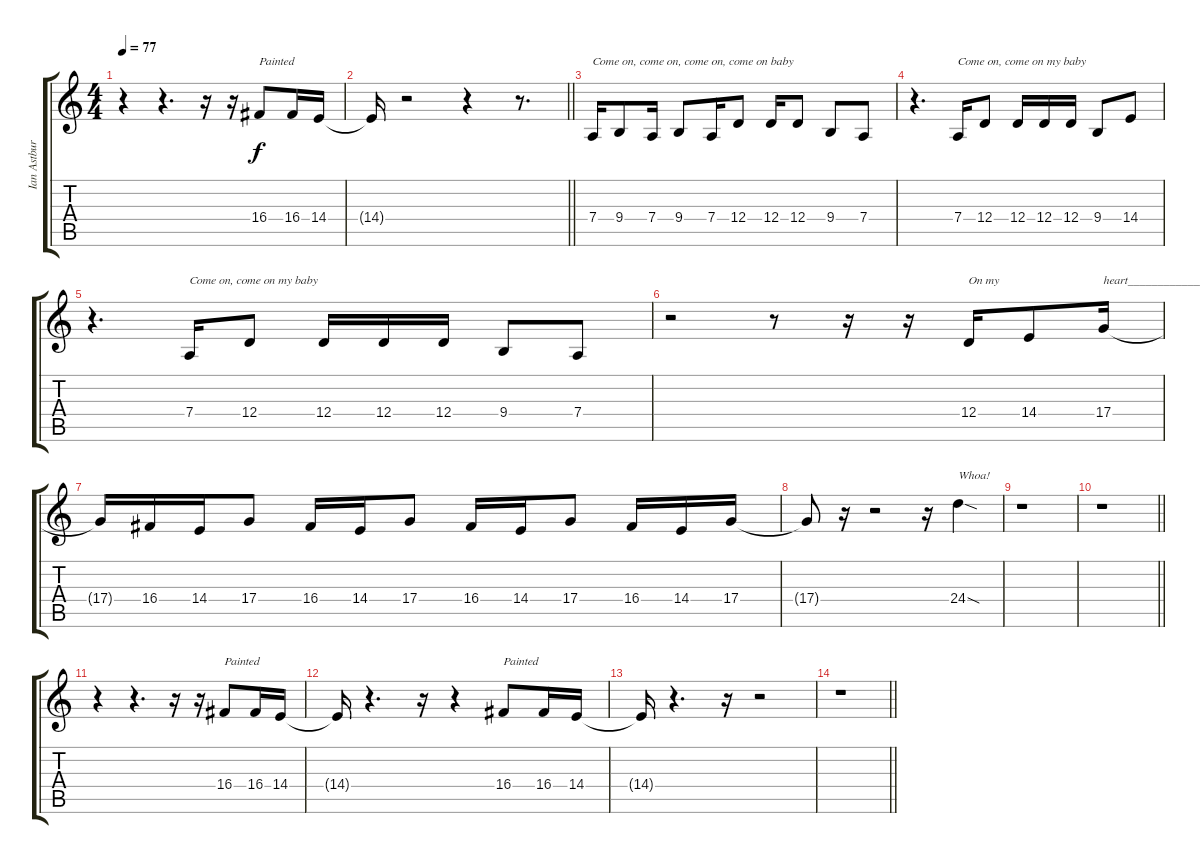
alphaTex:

\track ("Ian Astbury (Vocals)" "Ian Astbur") {instrument violin}
\staff {score tabs}
\tuning (E4 B3 G3 D3 A2 E2) {hide}
\ts (4 4)
\tempo 77
\clef g2
\ks c
r.4{dy f} r.4{d} r.16 r.16 16.4.8{txt "Painted"} 16.4.16 14.4.16 |
\barLineRight lightlight
14.4{t}.16 r.2 r.4 r.8{d} |
7.4.16{txt "Come on, come on, come on, come on baby"} 9.4.8 7.4.16 9.4.8 7.4.16 12.4.8 12.4.16 12.4.8 9.4.8 7.4.8 |
r.4{d} 7.4.16{txt "Come on, come on my baby"} 12.4.8 12.4.16 12.4.16 12.4.16 9.4.8 14.4.8 |
r.4{d} 7.4.16{txt "Come on, come on my baby"} 12.4.8 12.4.16 12.4.16 12.4.16 9.4.8 7.4.8 |
r.2 r.8 r.16 r.16 12.4.16{txt "On my"} 14.4.8 17.4.16{txt "heart_____________________________________________"} |
17.4{t}.16 16.4.16 14.4.16 17.4.8 16.4.16 14.4.16 17.4.8 16.4.16 14.4.16 17.4.8 16.4.16 14.4.16 17.4.16 |
17.4{t}.8 r.16 r.2 r.16 24.4{sod}.4{txt "Whoa!"} |
r.1 |
\barLineRight lightlight
r.1 |
r.4 r.4{d} r.16 r.16 16.4.8{txt "Painted"} 16.4.16 14.4.16 |
14.4{t}.16 r.4{d} r.16 r.4 16.4.8{txt "Painted"} 16.4.16 14.4.16 |
14.4{t}.16 r.4{d} r.16 r.2 |
\barLineRight lightlight
r.1
